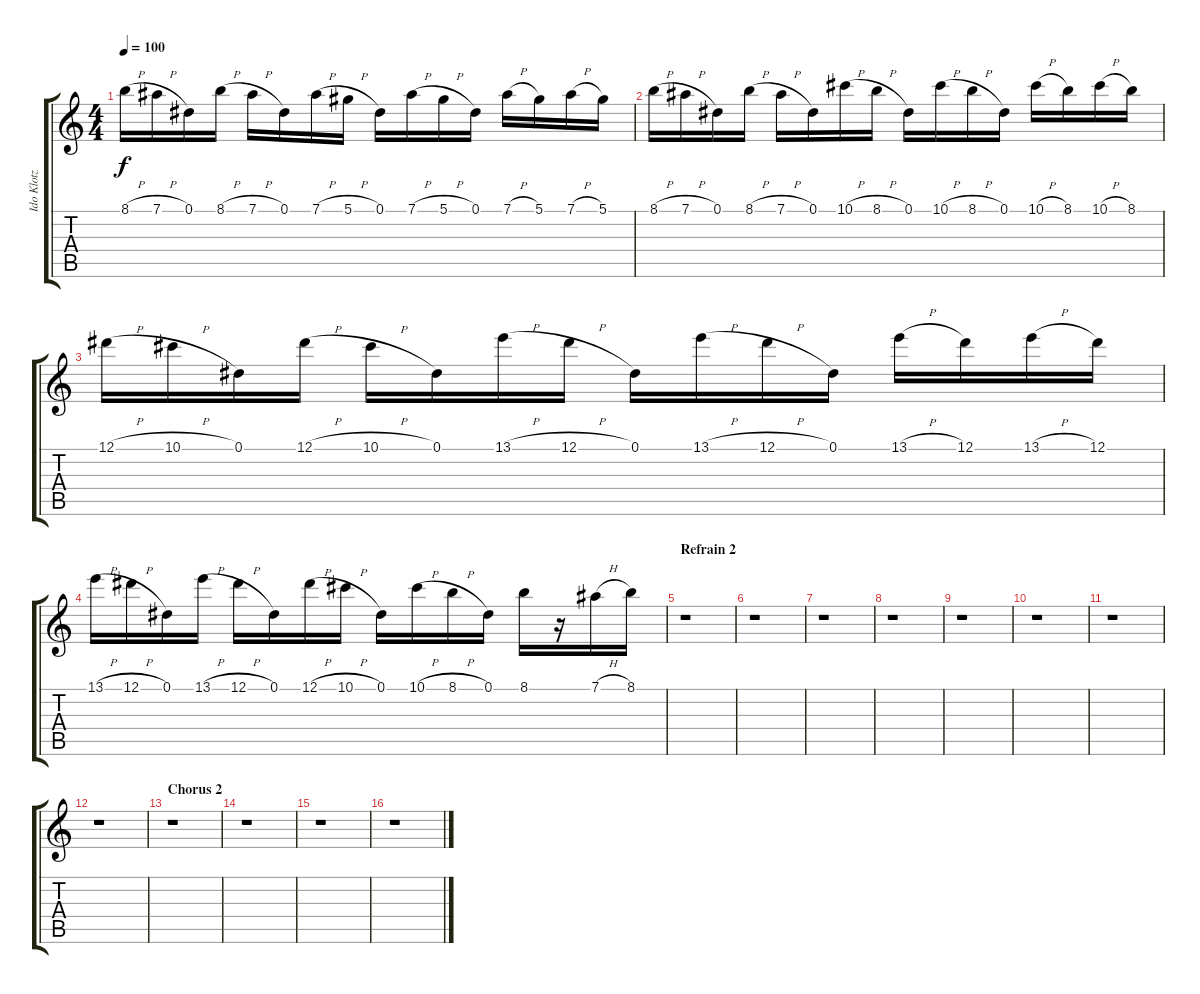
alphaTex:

\track ("Ido Klotz" "Ido Klotz") {instrument overdrivenguitar}
\staff {score tabs}
\tuning (Eb4 Bb3 Gb3 Db3 Ab2 Db2) {hide}
\ts (4 4)
\tempo 100
\clef g2
\ks c
8.1{h}.16{dy f} 7.1{h}.16 0.1.16 8.1{h}.16 7.1{h}.16 0.1.16 7.1{h}.16 5.1{h}.16 0.1.16 7.1{h}.16 5.1{h}.16 0.1.16 7.1{h}.16 5.1.16 7.1{h}.16 5.1.16 |
8.1{h}.16 7.1{h}.16 0.1.16 8.1{h}.16 7.1{h}.16 0.1.16 10.1{h}.16 8.1{h}.16 0.1.16 10.1{h}.16 8.1{h}.16 0.1.16 10.1{h}.16 8.1.16 10.1{h}.16 8.1.16 |
12.1{h}.16 10.1{h}.16 0.1.16 12.1{h}.16 10.1{h}.16 0.1.16 13.1{h}.16 12.1{h}.16 0.1.16 13.1{h}.16 12.1{h}.16 0.1.16 13.1{h}.16 12.1.16 13.1{h}.16 12.1.16 |
13.1{h}.16 12.1{h}.16 0.1.16 13.1{h}.16 12.1{h}.16 0.1.16 12.1{h}.16 10.1{h}.16 0.1.16 10.1{h}.16 8.1{h}.16 0.1.16 8.1.16 r.16 7.1{h}.16 8.1.16 |
\section ("" "Refrain 2")
r.1 |
r.1 |
r.1 |
r.1 |
r.1 |
r.1 |
r.1 |
r.1 |
\section ("" "Chorus 2")
r.1 |
r.1 |
r.1 |
r.1
